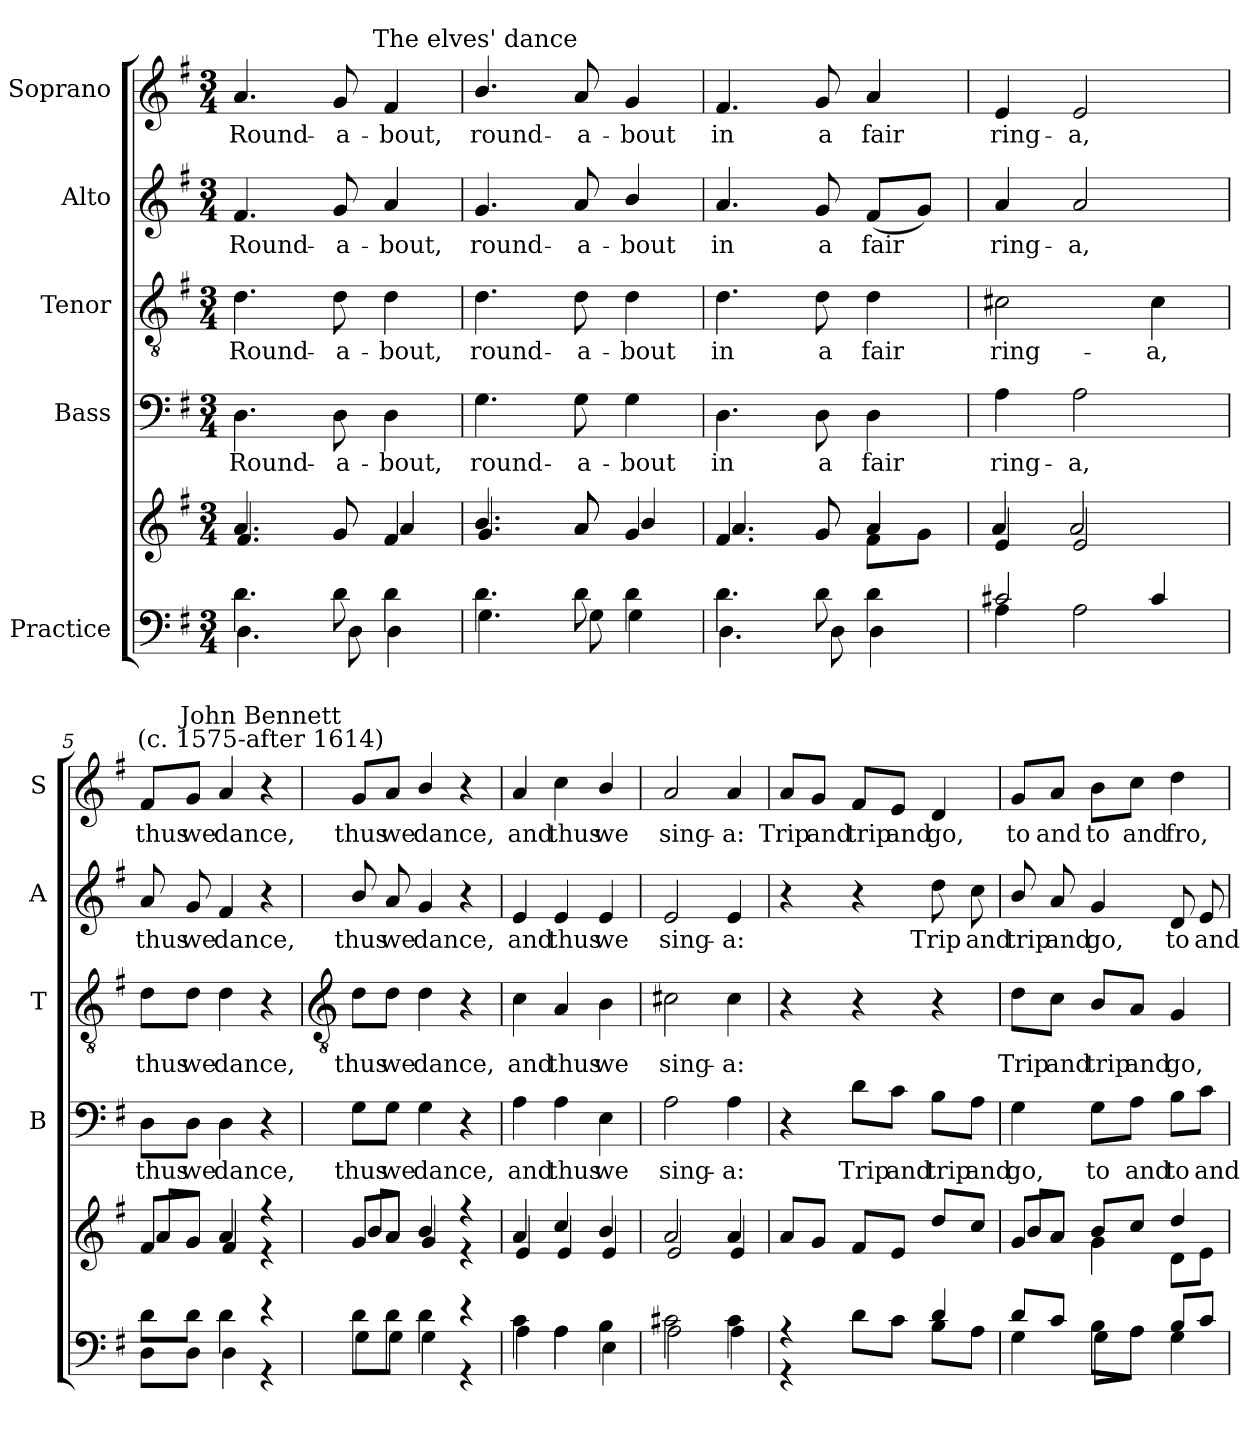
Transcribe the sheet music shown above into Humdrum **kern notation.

**kern	**kern	**kern	**text	**kern	**text	**kern	**text	**kern	**text
*part5	*part5	*part4	*part4	*part3	*part3	*part2	*part2	*part1	*part1
*staff6	*staff5	*staff4	*staff4	*staff3	*staff3	*staff2	*staff2	*staff1	*staff1
*I"Practice	*	*I"Bass	*	*I"Tenor	*	*I"Alto	*	*I"Soprano	*
*	*	*I'B	*	*I'T	*	*I'A	*	*I'S	*
*clefF4	*clefG2	*clefF4	*	*clefGv2	*	*clefG2	*	*clefG2	*
*k[f#]	*k[f#]	*k[f#]	*	*k[f#]	*	*k[f#]	*	*k[f#]	*
*G:	*G:	*G:	*	*G:	*	*G:	*	*G:	*
*M3/4	*M3/4	*M3/4	*	*M3/4	*	*M3/4	*	*M3/4	*
=1	=1	=1	=1	=1	=1	=1	=1	=1	=1
*^	*^	*	*	*	*	*	*	*	*
!	!	!	!	!	!LO:LY:b	!	!LO:LY:b	!	!LO:LY:b	!	!LO:LY:b
4.d\	4.D\	4.a/	4.f#/	4.D	Round-	4.d	Round-	4.f#	Round-	4.a	Round-
!	!	!	!	!	!LO:LY:b	!	!LO:LY:b	!	!LO:LY:b	!	!LO:LY:b
8d\	8D\	8g/	8g/	8D	-a-	8d	-a-	8g	-a-	8g	-a-
!	!	!	!	!	!LO:LY:b	!	!LO:LY:b	!	!LO:LY:b	!	!LO:LY:b
4d\	4D\	4f#/	4a/	4D	-bout,	4d	-bout,	4a	-bout,	4f#	-bout,
=2	=2	=2	=2	=2	=2	=2	=2	=2	=2	=2	=2
!	!	!	!	!	!	!	!	!	!	!LO:TX:a:cj:t=The elves' dance	!
!	!	!	!	!	!LO:LY:b	!	!LO:LY:b	!	!LO:LY:b	!	!LO:LY:b
4.d\	4.G\	4.b/	4.g/	4.G	round-	4.d	round-	4.g	round-	4.b/	round-
!	!	!	!	!	!LO:LY:b	!	!LO:LY:b	!	!LO:LY:b	!	!LO:LY:b
8d\	8G\	8a/	8a/	8G	-a-	8d	-a-	8a	-a-	8a	-a-
!	!	!	!	!	!LO:LY:b	!	!LO:LY:b	!	!LO:LY:b	!	!LO:LY:b
4d\	4G\	4g/	4b/	4G	-bout	4d	-bout	4b/	-bout	4g	-bout
=3	=3	=3	=3	=3	=3	=3	=3	=3	=3	=3	=3
!	!	!	!	!	!LO:LY:b	!	!LO:LY:b	!	!LO:LY:b	!	!LO:LY:b
4.d\	4.D\	4.f#/	4.a/	4.D	in	4.d	in	4.a	in	4.f#	in
!	!	!	!	!	!LO:LY:b	!	!LO:LY:b	!	!LO:LY:b	!	!LO:LY:b
8d\	8D\	8g/	8g/	8D	a	8d	a	8g	a	8g	a
!	!	!	!	!	!LO:LY:b	!	!LO:LY:b	!	!LO:LY:b	!	!LO:LY:b
4d\	4D\	4a/	8f#\L	4D	fair	4d	fair	(<8f#L	fair	4a	fair
.	.	.	8g\J	.	.	.	.	8gJ)	.	.	.
=4	=4	=4	=4	=4	=4	=4	=4	=4	=4	=4	=4
!	!	!	!	!	!LO:LY:b	!	!LO:LY:b	!	!LO:LY:b	!	!LO:LY:b
2c#X/	4A\	4e/	4a/	4A	ring-	2c#X	ring-	4a	ring-	4e	ring-
!	!	!	!	!	!LO:LY:b	!	!	!	!LO:LY:b	!	!LO:LY:b
.	2A\	2e/	2a/	2A	-a,	.	.	2a	-a,	2e	-a,
!	!	!	!	!	!	!	!LO:LY:b	!	!	!	!
4c#/	.	.	.	.	.	4c#	-a,	.	.	.	.
=5	=5	=5	=5	=5	=5	=5	=5	=5	=5	=5	=5
!	!	!	!	!	!LO:LY:b	!	!LO:LY:b	!	!LO:LY:b	!	!LO:LY:b
8d\L	8D\L	8f#/L	8a/L	8D\L	thus	8d\L	thus	8a	thus	8f#/L	thus
!	!	!	!	!	!LO:LY:b	!	!LO:LY:b	!	!LO:LY:b	!	!LO:LY:b
8d\J	8D\J	8g/J	8g/J	8D\J	we	8d\J	we	8g	we	8g/J	we
!	!	!	!	!	!LO:LY:b	!	!LO:LY:b	!	!LO:LY:b	!	!LO:LY:b
4d\	4D\	4a/	4f#/	4D	dance,	4d	dance,	4f#	dance,	4a	dance,
!	!	!	!	!	!	!	!	!	!	!LO:TX:a:cj:t=John Bennett\n(c. 1575-after 1614)	!
4r	4r	4r	4r	4r	.	4r	.	4r	.	4r	.
!!LO:LB:g=z
=6	=6	=6	=6	=6	=6	=6	=6	=6	=6	=6	=6
*	*	*	*	*	*	*clefGv2	*	*	*	*	*
!	!	!	!	!	!LO:LY:b	!	!LO:LY:b	!	!LO:LY:b	!	!LO:LY:b
8d\L	8G\L	8gL	8b/L	8G\L	thus	8d\L	thus	8b/	thus	8g/L	thus
!	!	!	!	!	!LO:LY:b	!	!LO:LY:b	!	!LO:LY:b	!	!LO:LY:b
8d\J	8G\J	8aJ	8a/J	8G\J	we	8d\J	we	8a	we	8a/J	we
!	!	!	!	!	!LO:LY:b	!	!LO:LY:b	!	!LO:LY:b	!	!LO:LY:b
4d\	4G\	4b/	4g/	4G	dance,	4d	dance,	4g	dance,	4b/	dance,
4r	4r	4r	4r	4r	.	4r	.	4r	.	4r	.
=7	=7	=7	=7	=7	=7	=7	=7	=7	=7	=7	=7
!	!	!	!	!	!LO:LY:b	!	!LO:LY:b	!	!LO:LY:b	!	!LO:LY:b
4c\	4A\	4a/	4e/	4A	and	4c	and	4e	and	4a	and
!	!	!	!	!	!LO:LY:b	!	!LO:LY:b	!	!LO:LY:b	!	!LO:LY:b
4A\	4A\	4cc/	4e/	4A	thus	4A	thus	4e	thus	4cc	thus
!	!	!	!	!	!LO:LY:b	!	!LO:LY:b	!	!LO:LY:b	!	!LO:LY:b
4B\	4E\	4b/	4e/	4E	we	4B	we	4e	we	4b/	we
=8	=8	=8	=8	=8	=8	=8	=8	=8	=8	=8	=8
!	!	!	!	!	!LO:LY:b	!	!LO:LY:b	!	!LO:LY:b	!	!LO:LY:b
2c#X\	2A\	2a/	2e/	2A	sing-	2c#X	sing-	2e	sing-	2a	sing-
!	!	!	!	!	!LO:LY:b	!	!LO:LY:b	!	!LO:LY:b	!	!LO:LY:b
4c#\	4A\	4a/	4e/	4A	-a:	4c#	-a:	4e	-a:	4a	-a:
=9	=9	=9	=9	=9	=9	=9	=9	=9	=9	=9	=9
*	*^	*	*	*	*	*	*	*	*	*	*
!	!	!	!	!	!	!	!	!	!	!	!	!LO:LY:b
2ryy	4r	4r	8a/L	4ryy	4r	.	4r	.	4r	.	8a/L	Trip
!	!	!	!	!	!	!	!	!	!	!	!	!LO:LY:b
.	.	.	8g/J	.	.	.	.	.	.	.	8g/J	and
!	!	!	!	!	!	!LO:LY:b	!	!	!	!	!	!LO:LY:b
.	4ryy	8d\L	8f#/L	4ryy	8d\L	Trip	4r	.	4r	.	8f#/L	trip
!	!	!	!	!	!	!LO:LY:b	!	!	!	!	!	!LO:LY:b
.	.	8c\J	8e/J	.	8c\J	and	.	.	.	.	8e/J	and
!	!	!	!	!	!	!LO:LY:b	!	!	!	!LO:LY:b	!	!LO:LY:b
4d/	4ryy	8B\L	4ryy	8dd\L	8B\L	trip	4r	.	8dd	Trip	4d	go,
!	!	!	!	!	!	!LO:LY:b	!	!	!	!LO:LY:b	!	!
.	.	8A\J	.	8cc/J	8A\J	and	.	.	8cc	and	.	.
=10	=10	=10	=10	=10	=10	=10	=10	=10	=10	=10	=10	=10
!	!	!	!	!	!	!LO:LY:b	!	!LO:LY:b	!	!LO:LY:b	!	!LO:LY:b
*	*v	*v	*	*	*	*	*	*	*	*	*	*
8d/L	4G\	8gL	8b/L	4G	go,	8d\L	Trip	8b/	trip	8g/L	to
!	!	!	!	!	!	!	!LO:LY:b	!	!LO:LY:b	!	!LO:LY:b
8c/J	.	8aJ	8a/J	.	.	8c\J	and	8a	and	8a/J	and
!	!	!	!	!	!LO:LY:b	!	!LO:LY:b	!	!LO:LY:b	!	!LO:LY:b
8B\L	8G\L	8b/L	4g\	8G\L	to	8B/L	trip	4g	go,	8b\L	to
!	!	!	!	!	!LO:LY:b	!	!LO:LY:b	!	!	!	!LO:LY:b
8A\J	8A\J	8cc/J	.	8A\J	and	8A/J	and	.	.	8cc\J	and
!	!	!	!	!	!LO:LY:b	!	!LO:LY:b	!	!LO:LY:b	!	!LO:LY:b
4G\	8B/L	4dd/	8d\L	8B\L	to	4G	go,	8d	to	4dd	fro,
!	!	!	!	!	!LO:LY:b	!	!	!	!LO:LY:b	!	!
.	8c/J	.	8e\J	8c\J	and	.	.	8e	and	.	.
*v	*v	*	*	*	*	*	*	*	*	*	*
*	*v	*v	*	*	*	*	*	*	*	*
=	=	=	=	=	=	=	=	=	=
*-	*-	*-	*-	*-	*-	*-	*-	*-	*-
